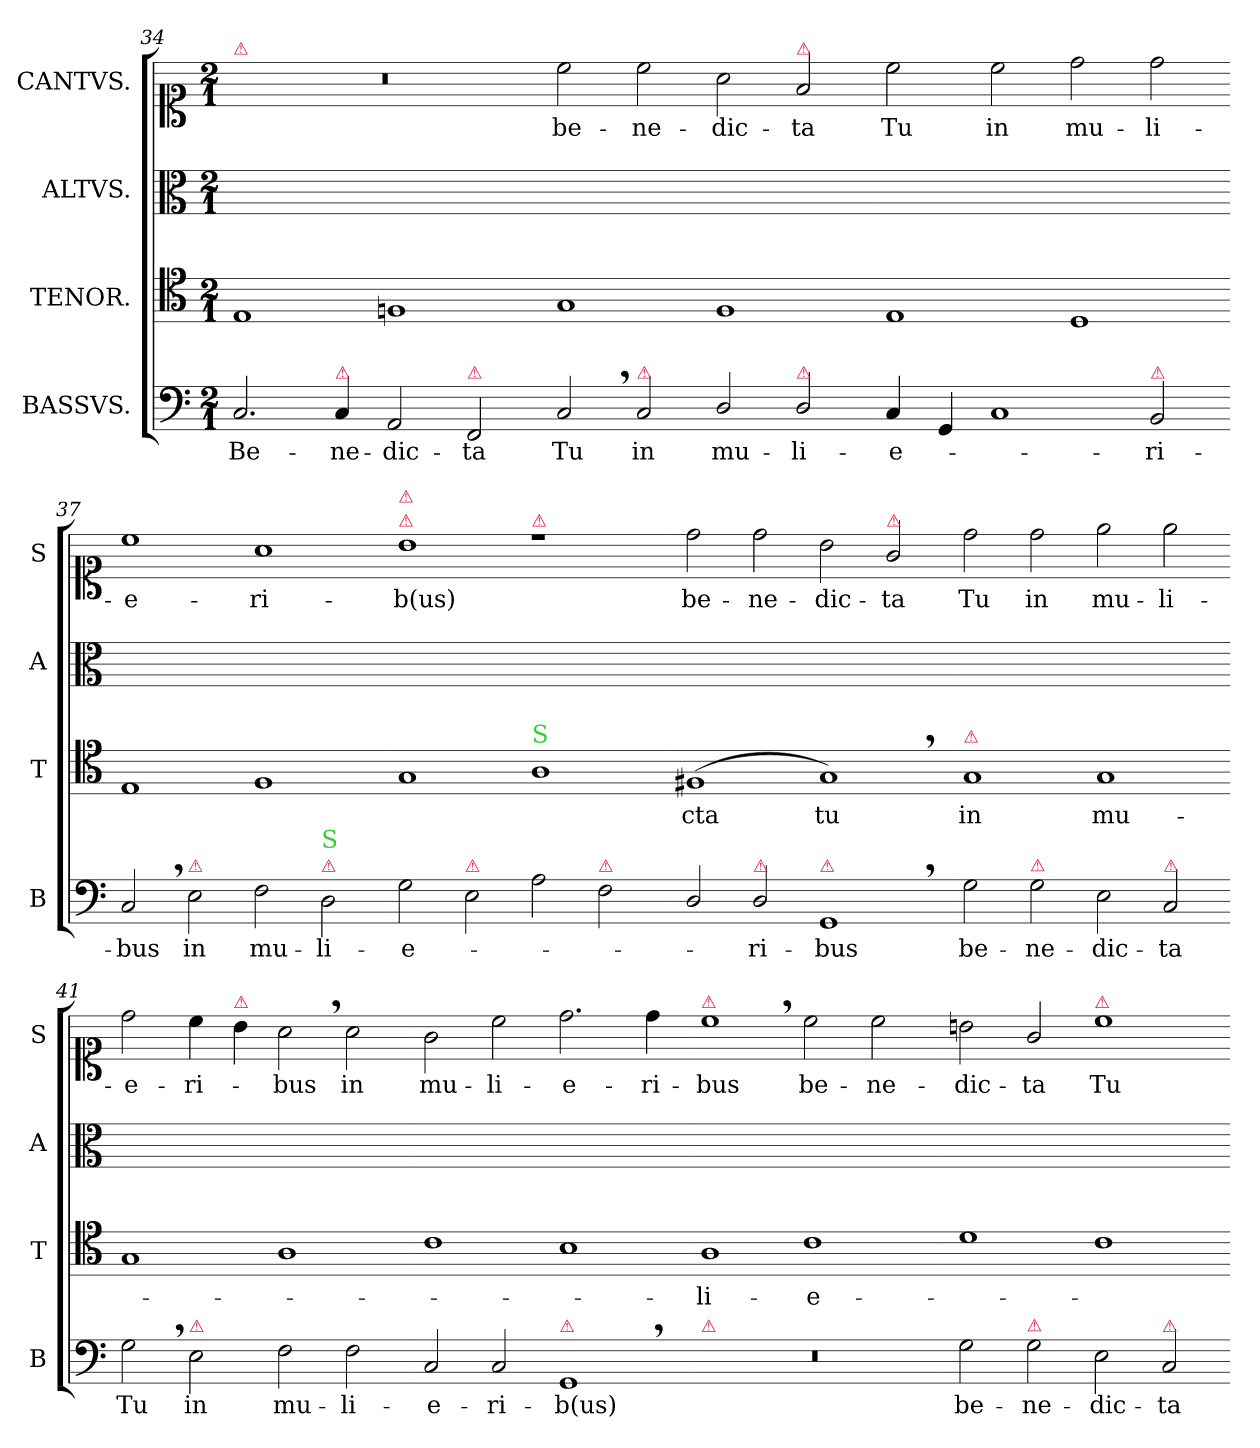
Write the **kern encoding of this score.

**kern	**text	**kern	**text	**kern	**kern	**text
*part4	*part4	*part3	*part3	*part2	*part1	*part1
*staff4	*staff4	*staff3	*staff3	*staff2	*staff1	*staff1
*I"BASSVS.	*	*I"TENOR.	*	*I"ALTVS.	*I"CANTVS.	*
*I'B	*	*I'T	*	*I'A	*I'S	*
*clefF4	*	*clefC4	*	*clefC3	*clefC1	*
*k[]	*	*k[]	*	*k[]	*k[]	*
*M2/1	*	*M2/1	*	*M2/1	*M2/1	*
=34	=34	=34	=34	=34	=34	=34
!	!	!	!	!	!LO:TX:a:color=crimson:t=⚠	!
!	!LO:LY:i	!	!	!	!	!
2.C/	Be-	1E	.	0ryy	0r	.
!LO:TX:a:color=crimson:t=⚠	!	!	!	!	!	!
!	!LO:LY:i	!	!	!	!	!
4C/	-ne-	.	.	.	.	.
!	!LO:LY:i	!	!	!	!	!
2AA/	-dic-	1Fn	.	.	.	.
!LO:TX:a:color=crimson:t=⚠	!	!	!	!	!	!
!	!LO:LY:i	!	!	!	!	!
2FF/	-ta	.	.	.	.	.
=35-	=35-	=35-	=35-	=35-	=35-	=35-
!	!LO:LY:i	!	!	!	!	!
2C,/	Tu	1G	.	0ryy	2cc\	be-
!LO:TX:a:color=crimson:t=⚠	!	!	!	!	!	!
2C/	in	.	.	.	2cc\	-ne-
2D/	mu-	1F	.	.	2a\	-dic-
!	!	!	!	!	!LO:TX:a:color=crimson:t=⚠	!
!LO:TX:a:color=crimson:t=⚠	!	!	!	!	!	!
2D/	-li-	.	.	.	2f/	-ta
=36-	=36-	=36-	=36-	=36-	=36-	=36-
4C/	-e-	1E	.	0ryy	2cc\	Tu
4GG/	.	.	.	.	.	.
1C	.	.	.	.	2cc\	in
.	.	1D	.	.	2dd\	mu-
!LO:TX:a:color=crimson:t=⚠	!	!	!	!	!	!
2BB/	-ri-	.	.	.	2dd\	-li-
=37-	=37-	=37-	=37-	=37-	=37-	=37-
2C,/	-bus	1E	.	0ryy	1cc	-e-
!LO:TX:a:color=crimson:t=⚠	!	!	!	!	!	!
2E\	in	.	.	.	.	.
2F\	mu-	1F	.	.	1a	-ri-
!LO:TX:a:color=crimson:t=⚠	!	!	!	!	!	!
!LO:TX:a:color=limegreen:t=S	!	!	!	!	!	!
2D\	-li-	.	.	.	.	.
=38-	=38-	=38-	=38-	=38-	=38-	=38-
!	!	!	!	!	!LO:TX:a:color=crimson:t=⚠	!
!	!	!	!	!	!LO:TX:a:color=crimson:t=⚠	!
2G\	-e-	1G	.	0ryy	1b	-b(us)
!LO:TX:a:color=crimson:t=⚠	!	!	!	!	!	!
2E\	.	.	.	.	.	.
!	!	!	!	!	!LO:TX:a:color=crimson:t=⚠	!
!	!	!LO:TX:a:color=limegreen:t=S	!	!	!	!
2A\	.	1A	.	.	1rdd	.
!LO:TX:a:color=crimson:t=⚠	!	!	!	!	!	!
2F\	.	.	.	.	.	.
=39-	=39-	=39-	=39-	=39-	=39-	=39-
2D/	.	(1F#X\	-cta	0ryy	2dd\	be-
!LO:TX:a:color=crimson:t=⚠	!	!	!	!	!	!
2D/	-ri-	.	.	.	2dd\	-ne-
!LO:TX:a:color=crimson:t=⚠	!	!	!	!	!	!
1GG,	-bus	1G,)	tu	.	2b\	-dic-
!	!	!	!	!	!LO:TX:a:color=crimson:t=⚠	!
.	.	.	.	.	2g/	-ta
=40-	=40-	=40-	=40-	=40-	=40-	=40-
!	!	!LO:TX:a:color=crimson:t=⚠	!	!	!	!
2G\	be-	1G	in	0ryy	2dd\	Tu
!LO:TX:a:color=crimson:t=⚠	!	!	!	!	!	!
2G\	-ne-	.	.	.	2dd\	in
2E\	-dic-	1G	mu-	.	2ee\	mu-
!LO:TX:a:color=crimson:t=⚠	!	!	!	!	!	!
2C/	-ta	.	.	.	2ee\	-li-
=41-	=41-	=41-	=41-	=41-	=41-	=41-
2G,\	Tu	1G	.	0ryy	2dd\	-e-
!LO:TX:a:color=crimson:t=⚠	!	!	!	!	!	!
2E\	in	.	.	.	4cc\	-ri-
!	!	!	!	!	!LO:TX:a:color=crimson:t=⚠	!
.	.	.	.	.	4b\	.
2F\	mu-	1A	.	.	2a,\	-bus
2F\	-li-	.	.	.	2a\	in
=42-	=42-	=42-	=42-	=42-	=42-	=42-
2C/	-e-	1c	.	0ryy	2g\	mu-
2C/	-ri-	.	.	.	2cc\	-li-
!LO:TX:a:color=crimson:t=⚠	!	!	!	!	!	!
1GG,	-b(us)	1B	.	.	2.dd\	-e-
.	.	.	.	.	4dd\	-ri-
=43-	=43-	=43-	=43-	=43-	=43-	=43-
!	!	!	!	!	!LO:TX:a:color=crimson:t=⚠	!
!LO:TX:a:color=crimson:t=⚠	!	!	!	!	!	!
0r	.	1A	-li-	0ryy	1cc,	-bus
.	.	1c	-e-	.	2cc\	be-
.	.	.	.	.	2cc\	-ne-
=44-	=44-	=44-	=44-	=44-	=44-	=44-
2G\	be-	1d	.	0ryy	2bn\	-dic-
!LO:TX:a:color=crimson:t=⚠	!	!	!	!	!	!
2G\	-ne-	.	.	.	2g/	-ta
!	!	!	!	!	!LO:TX:a:color=crimson:t=⚠	!
2E\	-dic-	1c	.	.	1cc	Tu
!LO:TX:a:color=crimson:t=⚠	!	!	!	!	!	!
2C/	-ta	.	.	.	.	.
=-	=-	=-	=-	=-	=-	=-
*-	*-	*-	*-	*-	*-	*-
